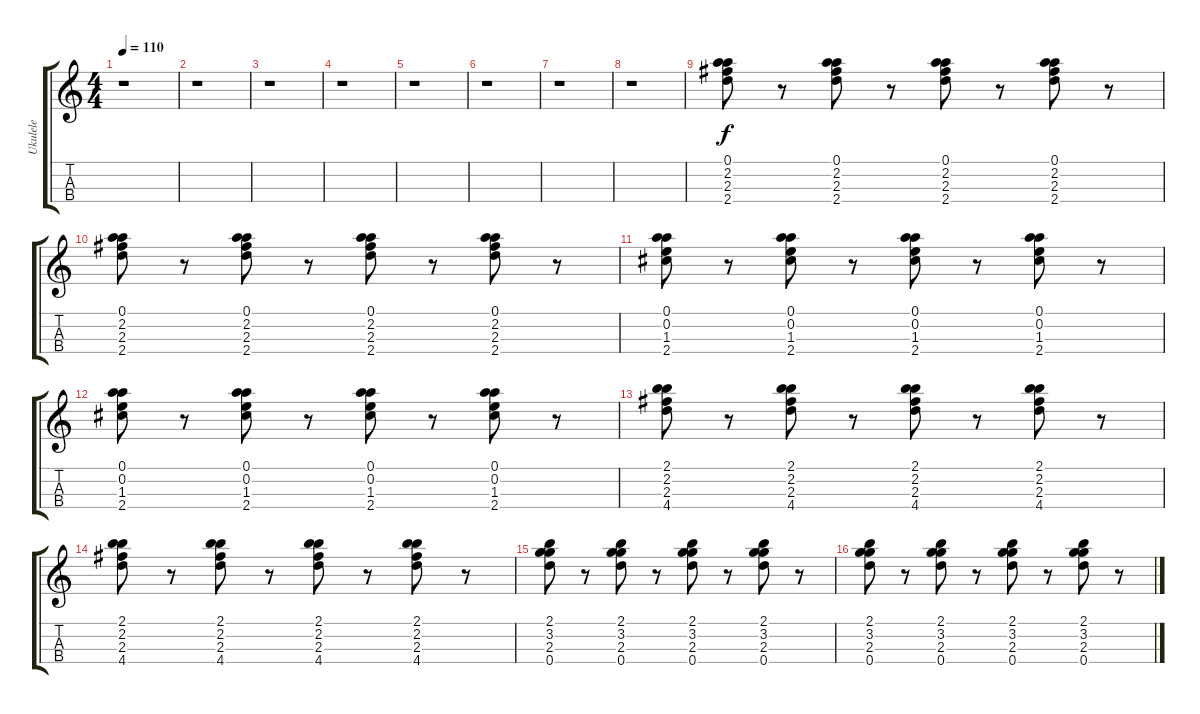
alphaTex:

\track ("Ukulele" "Ukulele") {instrument acousticguitarnylon}
\staff {score tabs}
\tuning (A4 E4 C4 G4) {hide}
\ts (4 4)
\tempo 110
\clef g2
\ks c
r.1{dy f} |
r.1 |
r.1 |
r.1 |
r.1 |
r.1 |
r.1 |
r.1 |
(0.1 2.2 2.3 2.4).8 r.8 (0.1 2.2 2.3 2.4).8 r.8 (0.1 2.2 2.3 2.4).8 r.8 (0.1 2.2 2.3 2.4).8 r.8 |
(0.1 2.2 2.3 2.4).8 r.8 (0.1 2.2 2.3 2.4).8 r.8 (0.1 2.2 2.3 2.4).8 r.8 (0.1 2.2 2.3 2.4).8 r.8 |
(0.1 0.2 1.3 2.4).8 r.8 (0.1 0.2 1.3 2.4).8 r.8 (0.1 0.2 1.3 2.4).8 r.8 (0.1 0.2 1.3 2.4).8 r.8 |
(0.1 0.2 1.3 2.4).8 r.8 (0.1 0.2 1.3 2.4).8 r.8 (0.1 0.2 1.3 2.4).8 r.8 (0.1 0.2 1.3 2.4).8 r.8 |
(2.1 2.2 2.3 4.4).8 r.8 (2.1 2.2 2.3 4.4).8 r.8 (2.1 2.2 2.3 4.4).8 r.8 (2.1 2.2 2.3 4.4).8 r.8 |
(2.1 2.2 2.3 4.4).8 r.8 (2.1 2.2 2.3 4.4).8 r.8 (2.1 2.2 2.3 4.4).8 r.8 (2.1 2.2 2.3 4.4).8 r.8 |
(2.1 3.2 2.3 0.4).8 r.8 (2.1 3.2 2.3 0.4).8 r.8 (2.1 3.2 2.3 0.4).8 r.8 (2.1 3.2 2.3 0.4).8 r.8 |
(2.1 3.2 2.3 0.4).8 r.8 (2.1 3.2 2.3 0.4).8 r.8 (2.1 3.2 2.3 0.4).8 r.8 (2.1 3.2 2.3 0.4).8 r.8
